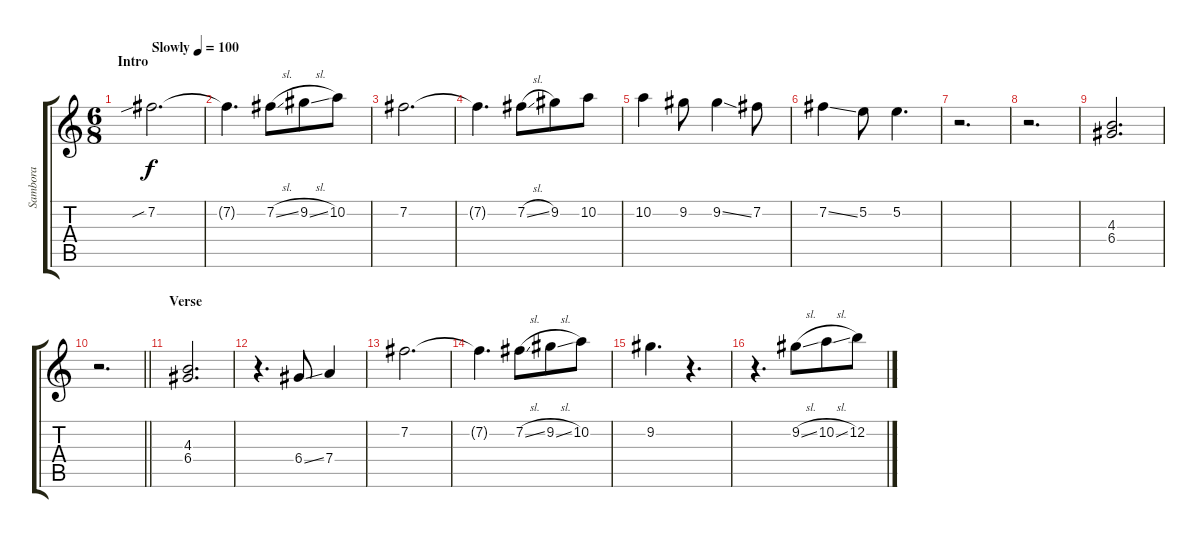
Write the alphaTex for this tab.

\track ("Sambora" "Sambora") {instrument electricguitarclean}
\staff {score tabs}
\tuning (E4 B3 G3 D3 A2 E2) {hide}
\ts (6 8)
\section ("" "Intro")
\tempo (100 "Slowly")
\clef g2
\ks c
7.2{sib}.2{d dy f instrument electricguitarclean} |
7.2{t}.4{d volume 13} 7.2{sl}.8 9.2{sl}.8{volume 13} 10.2.8{volume 13} |
7.2.2{d} |
7.2{t}.4{d volume 13} 7.2{sl}.8 9.2.8{volume 13} 10.2.8 |
10.2.4 9.2.8 9.2{ss}.4 7.2.8{volume 13} |
7.2{ss}.4 5.2.8{volume 13} 5.2.4{d} |
r.2{d} |
r.2{d} |
(4.3 6.4).2{d} |
\barLineRight lightlight
r.2{d} |
\section ("" "Verse")
(4.3 6.4).2{d} |
r.4{d} 6.4{ss}.8 7.4.4{volume 13} |
7.2.2{d} |
7.2{t}.4{d volume 13} 7.2{sl}.8 9.2{sl}.8{volume 13} 10.2.8{volume 13} |
9.2.4{d} r.4{d} |
r.4{d} 9.2{sl}.8 10.2{sl}.8{volume 13} 12.2.8{volume 13}
